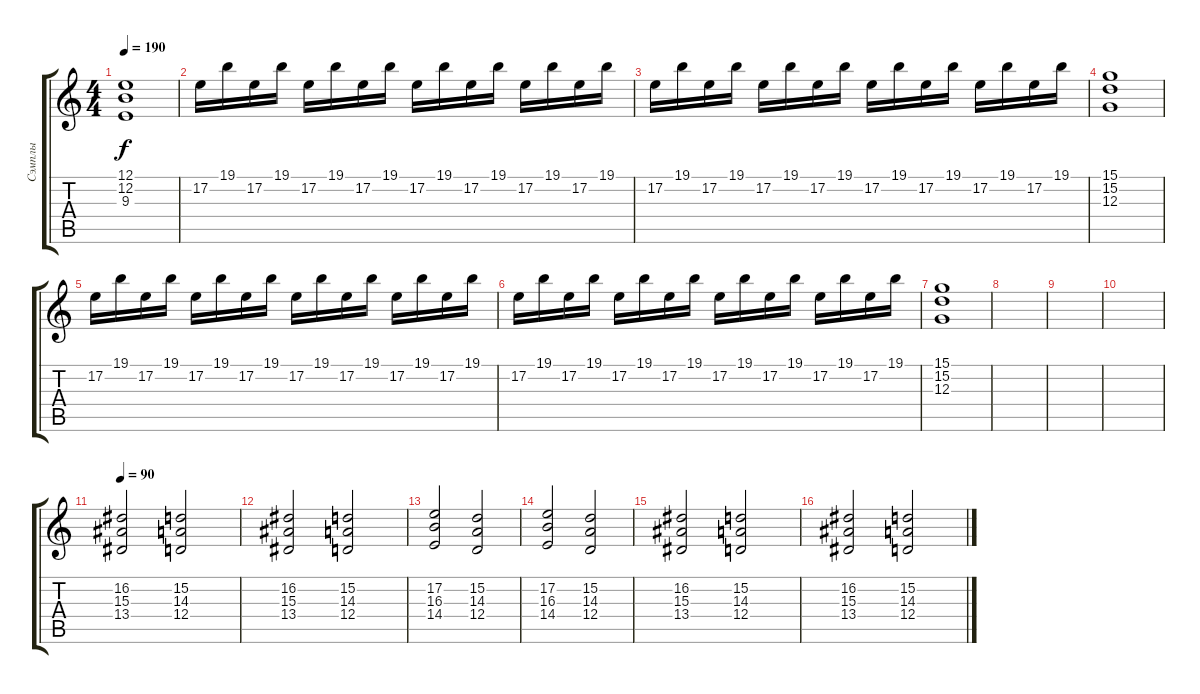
\track ("Сэмплы" "Сэмплы") {instrument stringensemble2}
\staff {score tabs}
\tuning (E4 B3 G3 D3 A2 E2) {hide}
\ts (4 4)
\tempo 190
\clef g2
\ks c
(12.1 12.2 9.3).1{dy f} |
17.2.16 19.1.16 17.2.16 19.1.16 17.2.16 19.1.16 17.2.16 19.1.16 17.2.16 19.1.16 17.2.16 19.1.16 17.2.16 19.1.16 17.2.16 19.1.16 |
17.2.16 19.1.16 17.2.16 19.1.16 17.2.16 19.1.16 17.2.16 19.1.16 17.2.16 19.1.16 17.2.16 19.1.16 17.2.16 19.1.16 17.2.16 19.1.16 |
(15.1 15.2 12.3).1 |
17.2.16 19.1.16 17.2.16 19.1.16 17.2.16 19.1.16 17.2.16 19.1.16 17.2.16 19.1.16 17.2.16 19.1.16 17.2.16 19.1.16 17.2.16 19.1.16 |
17.2.16 19.1.16 17.2.16 19.1.16 17.2.16 19.1.16 17.2.16 19.1.16 17.2.16 19.1.16 17.2.16 19.1.16 17.2.16 19.1.16 17.2.16 19.1.16 |
(15.1 15.2 12.3).1 |
|
|
|
\tempo 90
(16.2 15.3 13.4).2{instrument pad4choir} (15.2 14.3 12.4).2 |
(16.2 15.3 13.4).2 (15.2 14.3 12.4).2 |
(17.2 16.3 14.4).2 (15.2 14.3 12.4).2 |
(17.2 16.3 14.4).2 (15.2 14.3 12.4).2 |
(16.2 15.3 13.4).2{instrument pad4choir} (15.2 14.3 12.4).2 |
(16.2 15.3 13.4).2 (15.2 14.3 12.4).2
